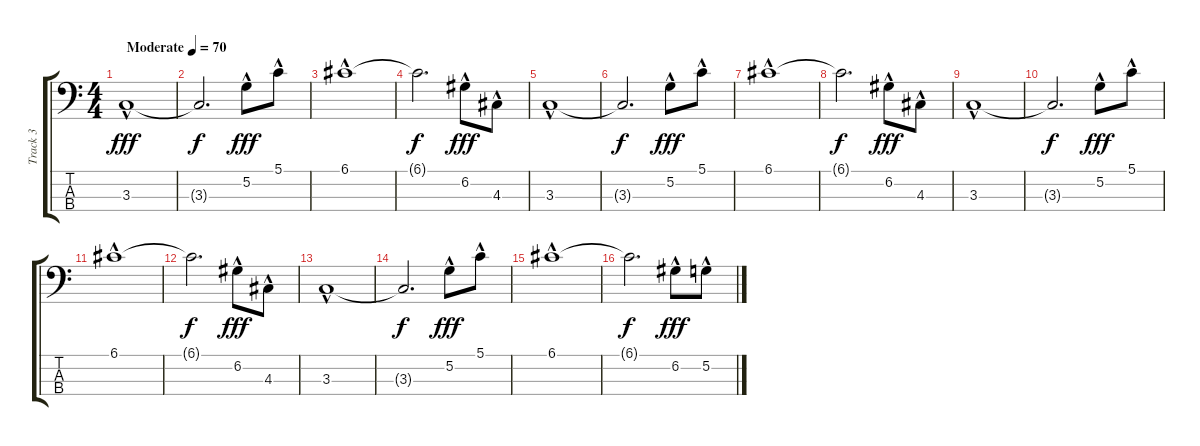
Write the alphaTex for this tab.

\track ("Track 3" "Track 3") {instrument acousticbass}
\staff {score tabs}
\tuning (G2 D2 A1 E1) {hide}
\ts (4 4)
\tempo (70 "Moderate")
\clef f4
\ks c
3.3{hac}.1{dy fff instrument acousticbass} |
3.3{t}.2{d dy f} 5.2{hac}.8{dy fff} 5.1{hac}.8 |
6.1{hac}.1 |
6.1{t}.2{d dy f} 6.2{hac}.8{dy fff} 4.3{hac}.8 |
3.3{hac}.1 |
3.3{t}.2{d dy f} 5.2{hac}.8{dy fff} 5.1{hac}.8 |
6.1{hac}.1 |
6.1{t}.2{d dy f} 6.2{hac}.8{dy fff} 4.3{hac}.8 |
3.3{hac}.1 |
3.3{t}.2{d dy f} 5.2{hac}.8{dy fff} 5.1{hac}.8 |
6.1{hac}.1 |
6.1{t}.2{d dy f} 6.2{hac}.8{dy fff} 4.3{hac}.8 |
3.3{hac}.1 |
3.3{t}.2{d dy f} 5.2{hac}.8{dy fff} 5.1{hac}.8 |
6.1{hac}.1 |
6.1{t}.2{d dy f} 6.2{hac}.8{dy fff} 5.2{hac}.8
